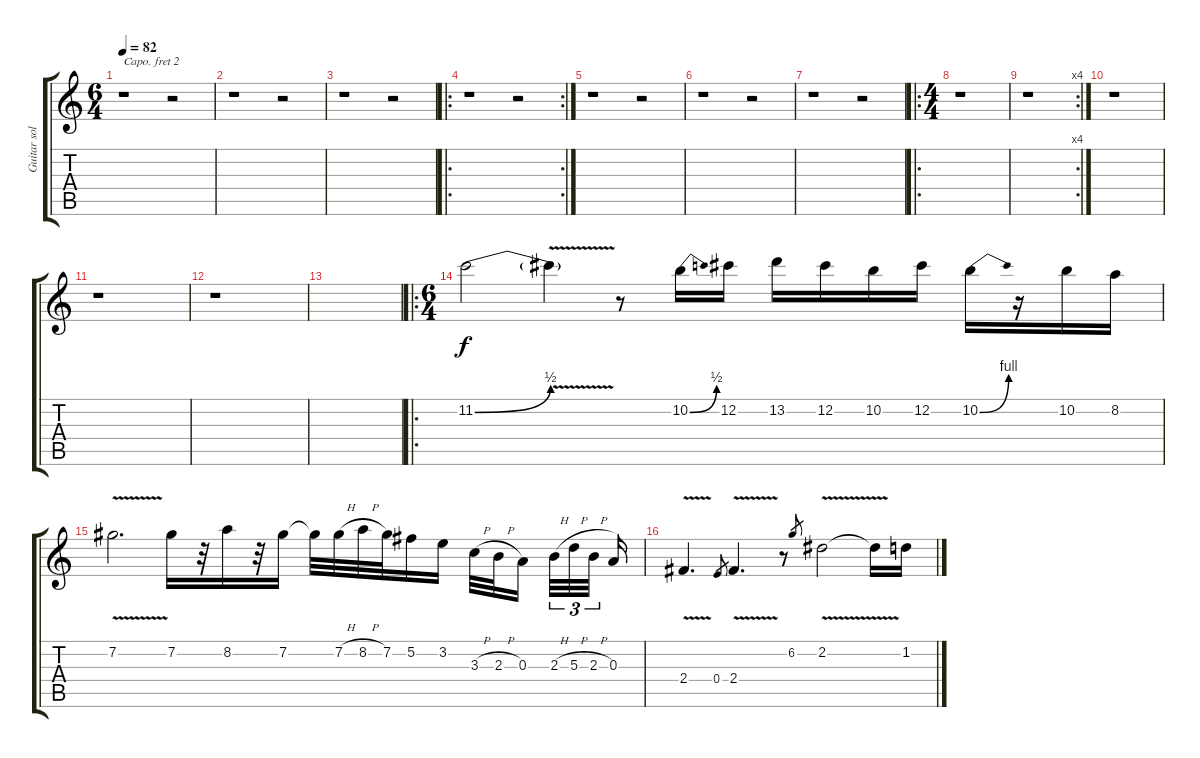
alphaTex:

\track ("Guitar solo" "Guitar sol") {instrument distortionguitar}
\staff {score tabs}
\capo 2
\tuning (E4 B3 G3 D3 A2 E2) {hide}
\ts (6 4)
\tempo 82
\clef g2
\ks c
r.1{dy f instrument distortionguitar} r.2 |
r.1 r.2 |
r.1 r.2 |
\ro
\rc 2
r.1 r.2 |
r.1 r.2 |
r.1 r.2 |
r.1 r.2 |
\ro
\ts (4 4)
r.1 |
\rc 4
r.1 |
r.1 |
r.1 |
r.1 |
|
\ro
\ts (6 4)
11.2{be (bend 0 0 60 2)}.2 11.2{v t}.4 r.8 10.2{be (bend 0 0 60 2)}.16 12.2.16 13.2.16 12.2.16 10.2.16 12.2.16 10.2{be (bend 0 0 60 4)}.16 r.16 10.2.16 8.2.16 |
7.2{v}.2{d} 7.2.16 r.32 8.2.16 r.32 7.2.16 7.2{t}.32 7.2{h}.32 8.2{h}.32 7.2.32 5.2.16 3.2.16 3.3{h}.32 2.3{h}.32 0.3.16{beam splitsecondary} 2.3{h}.32{tu (3 2)} 5.3{h}.32{tu (3 2)} 2.3{h}.32{tu (3 2) beam splitsecondary} 0.3.16 |
2.4{v}.4{d} 0.4.8{gr} 2.4{v}.4{d} r.8 6.2.8{gr} 2.2{v}.2 2.2{t}.16 1.2.16
